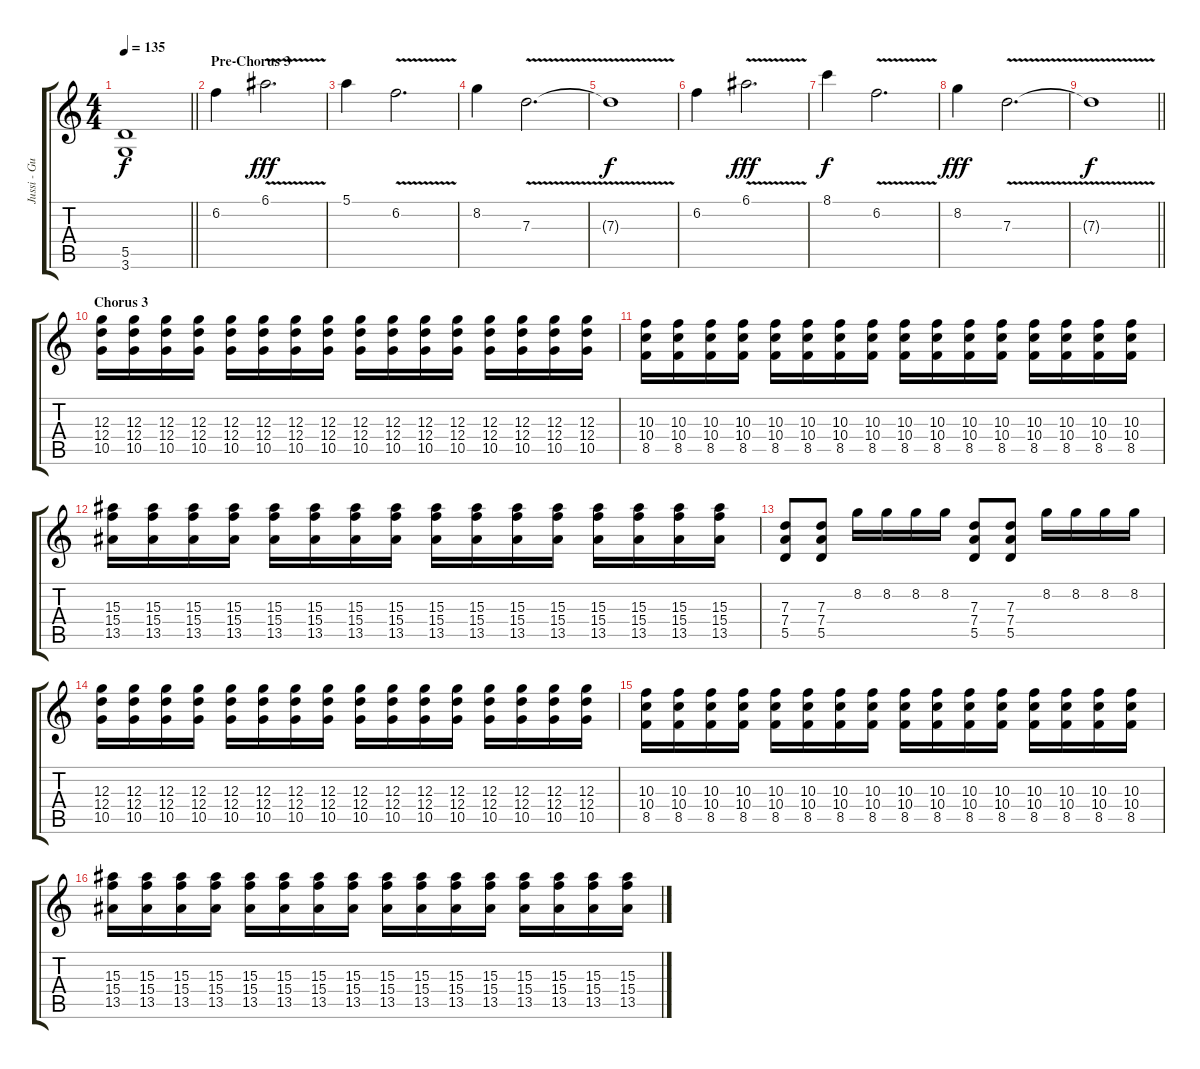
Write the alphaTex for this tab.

\track ("Jussi - Guitar" "Jussi - Gu") {instrument overdrivenguitar}
\staff {score tabs}
\tuning (E4 B3 G3 D3 A2 E2) {hide}
\ts (4 4)
\tempo 135
\clef g2
\barLineRight lightlight
\ks c
(5.5{t} 3.6{t}).1{dy f} |
\section ("" "Pre-Chorus 3")
6.2.4{instrument overdrivenguitar} 6.1{v}.2{d dy fff} |
5.1.4 6.2{v}.2{d} |
8.2.4 7.3{v}.2{d} |
7.3{t}.1{dy f} |
6.2.4 6.1{v}.2{d dy fff} |
8.1.4{dy f} 6.2{v}.2{d} |
8.2.4{dy fff} 7.3{v}.2{d} |
\barLineRight lightlight
7.3{t}.1{dy f} |
\section ("" "Chorus 3")
(12.3 12.4 10.5).16{instrument overdrivenguitar} (12.3 12.4 10.5).16 (12.3 12.4 10.5).16 (12.3 12.4 10.5).16 (12.3 12.4 10.5).16 (12.3 12.4 10.5).16 (12.3 12.4 10.5).16 (12.3 12.4 10.5).16 (12.3 12.4 10.5).16{instrument overdrivenguitar} (12.3 12.4 10.5).16 (12.3 12.4 10.5).16 (12.3 12.4 10.5).16 (12.3 12.4 10.5).16 (12.3 12.4 10.5).16 (12.3 12.4 10.5).16 (12.3 12.4 10.5).16 |
(10.3 10.4 8.5).16 (10.3 10.4 8.5).16 (10.3 10.4 8.5).16 (10.3 10.4 8.5).16 (10.3 10.4 8.5).16 (10.3 10.4 8.5).16 (10.3 10.4 8.5).16 (10.3 10.4 8.5).16 (10.3 10.4 8.5).16 (10.3 10.4 8.5).16 (10.3 10.4 8.5).16 (10.3 10.4 8.5).16 (10.3 10.4 8.5).16 (10.3 10.4 8.5).16 (10.3 10.4 8.5).16 (10.3 10.4 8.5).16 |
(15.3 15.4 13.5).16 (15.3 15.4 13.5).16 (15.3 15.4 13.5).16 (15.3 15.4 13.5).16 (15.3 15.4 13.5).16 (15.3 15.4 13.5).16 (15.3 15.4 13.5).16 (15.3 15.4 13.5).16 (15.3 15.4 13.5).16 (15.3 15.4 13.5).16 (15.3 15.4 13.5).16 (15.3 15.4 13.5).16 (15.3 15.4 13.5).16 (15.3 15.4 13.5).16 (15.3 15.4 13.5).16 (15.3 15.4 13.5).16 |
(7.3 7.4 5.5).8 (7.3 7.4 5.5).8 8.2.16 8.2.16 8.2.16 8.2.16 (7.3 7.4 5.5).8 (7.3 7.4 5.5).8 8.2.16 8.2.16 8.2.16 8.2.16 |
(12.3 12.4 10.5).16{instrument overdrivenguitar} (12.3 12.4 10.5).16 (12.3 12.4 10.5).16 (12.3 12.4 10.5).16 (12.3 12.4 10.5).16 (12.3 12.4 10.5).16 (12.3 12.4 10.5).16 (12.3 12.4 10.5).16 (12.3 12.4 10.5).16{instrument overdrivenguitar} (12.3 12.4 10.5).16 (12.3 12.4 10.5).16 (12.3 12.4 10.5).16 (12.3 12.4 10.5).16 (12.3 12.4 10.5).16 (12.3 12.4 10.5).16 (12.3 12.4 10.5).16 |
(10.3 10.4 8.5).16 (10.3 10.4 8.5).16 (10.3 10.4 8.5).16 (10.3 10.4 8.5).16 (10.3 10.4 8.5).16 (10.3 10.4 8.5).16 (10.3 10.4 8.5).16 (10.3 10.4 8.5).16 (10.3 10.4 8.5).16 (10.3 10.4 8.5).16 (10.3 10.4 8.5).16 (10.3 10.4 8.5).16 (10.3 10.4 8.5).16 (10.3 10.4 8.5).16 (10.3 10.4 8.5).16 (10.3 10.4 8.5).16 |
(15.3 15.4 13.5).16 (15.3 15.4 13.5).16 (15.3 15.4 13.5).16 (15.3 15.4 13.5).16 (15.3 15.4 13.5).16 (15.3 15.4 13.5).16 (15.3 15.4 13.5).16 (15.3 15.4 13.5).16 (15.3 15.4 13.5).16 (15.3 15.4 13.5).16 (15.3 15.4 13.5).16 (15.3 15.4 13.5).16 (15.3 15.4 13.5).16 (15.3 15.4 13.5).16 (15.3 15.4 13.5).16 (15.3 15.4 13.5).16
